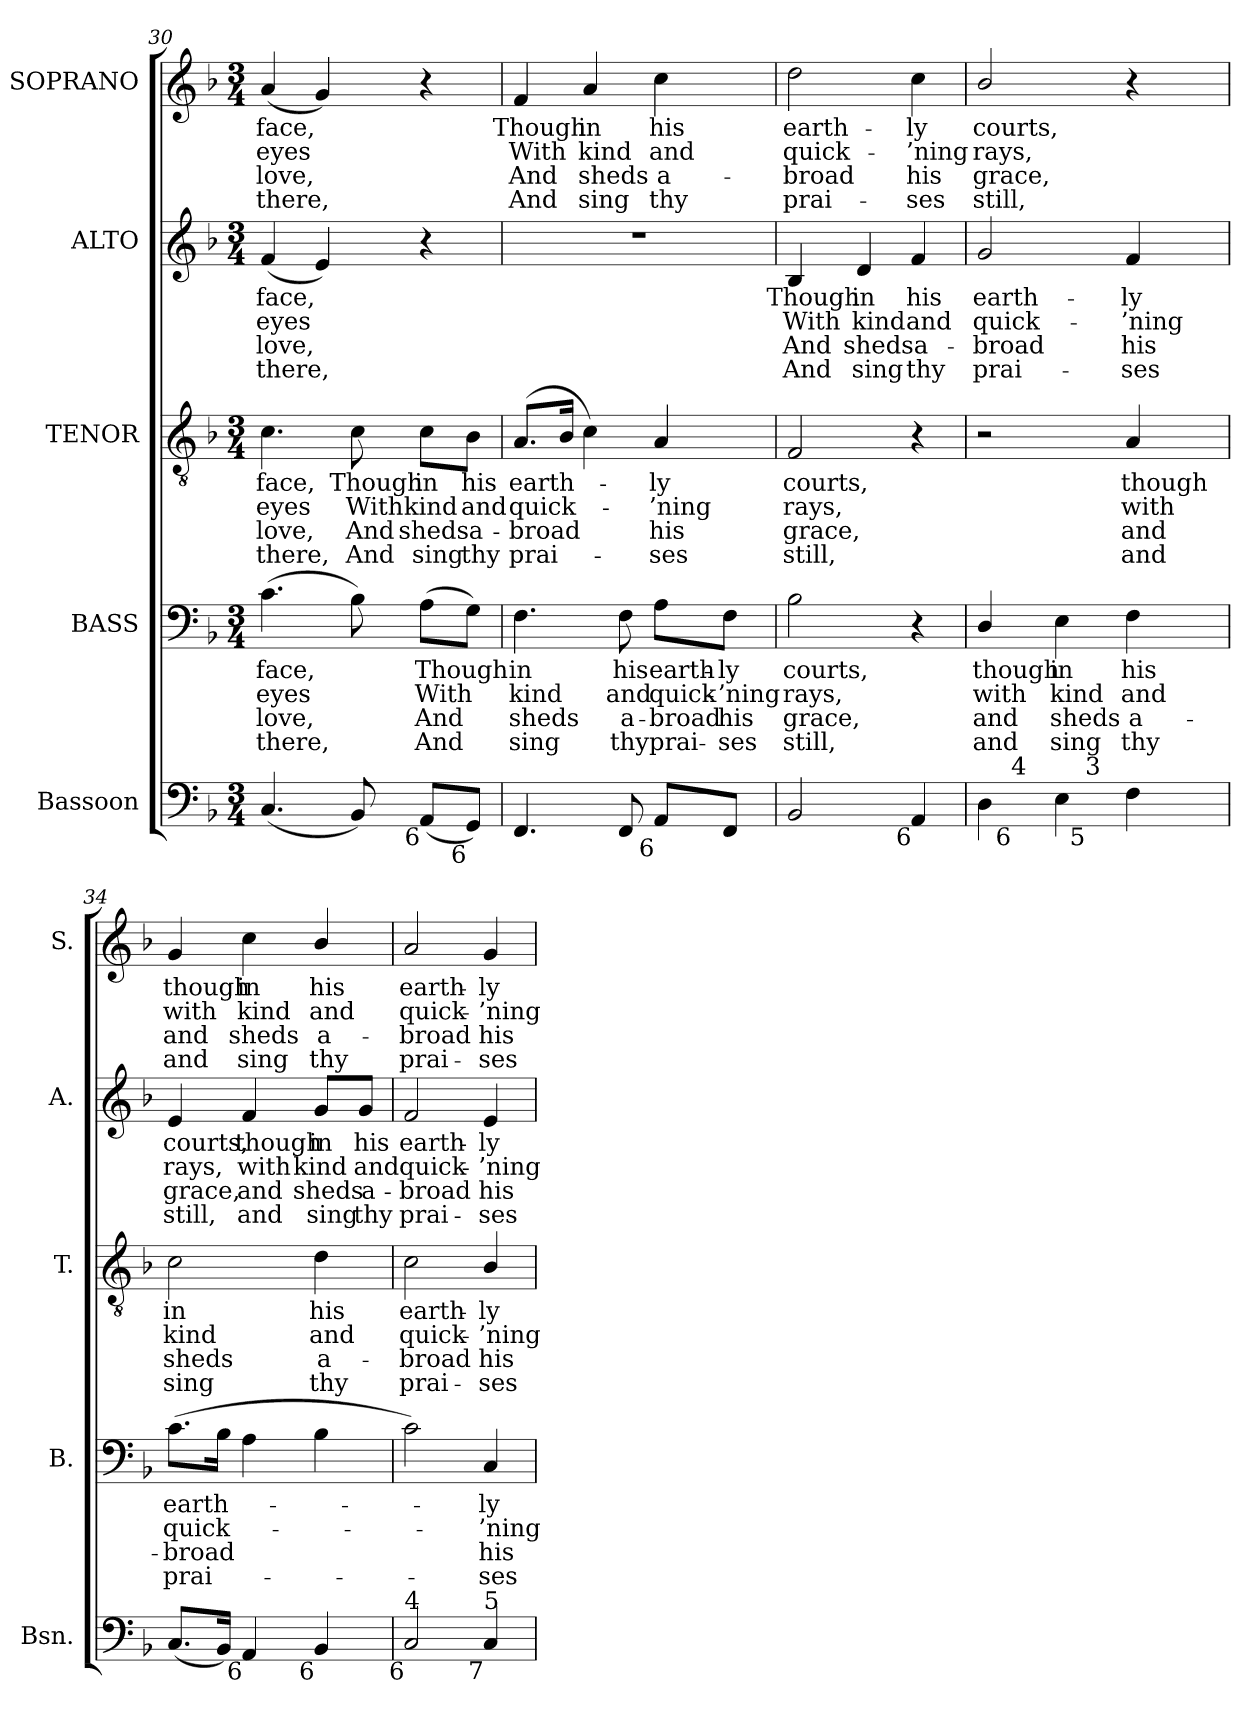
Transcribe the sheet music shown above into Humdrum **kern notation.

**kern	**kern	**text	**text	**text	**text	**kern	**text	**text	**text	**text	**kern	**text	**text	**text	**text	**kern	**text	**text	**text	**text
*part5	*part4	*part4	*part4	*part4	*part4	*part3	*part3	*part3	*part3	*part3	*part2	*part2	*part2	*part2	*part2	*part1	*part1	*part1	*part1	*part1
*staff5	*staff4	*staff4	*staff4	*staff4	*staff4	*staff3	*staff3	*staff3	*staff3	*staff3	*staff2	*staff2	*staff2	*staff2	*staff2	*staff1	*staff1	*staff1	*staff1	*staff1
*I"Bassoon	*I"BASS	*	*	*	*	*I"TENOR	*	*	*	*	*I"ALTO	*	*	*	*	*I"SOPRANO	*	*	*	*
*I'Bsn.	*I'B.	*	*	*	*	*I'T.	*	*	*	*	*I'A.	*	*	*	*	*I'S.	*	*	*	*
*clefF4	*clefF4	*	*	*	*	*clefGv2	*	*	*	*	*clefG2	*	*	*	*	*clefG2	*	*	*	*
*	*	*	*	*	*	*ITrd7c12	*	*	*	*	*	*	*	*	*	*	*	*	*	*
*k[b-]	*k[b-]	*	*	*	*	*k[b-]	*	*	*	*	*k[b-]	*	*	*	*	*k[b-]	*	*	*	*
*F:	*F:	*	*	*	*	*F:	*	*	*	*	*F:	*	*	*	*	*F:	*	*	*	*
*M3/4	*M3/4	*	*	*	*	*M3/4	*	*	*	*	*M3/4	*	*	*	*	*M3/4	*	*	*	*
=30	=30	=30	=30	=30	=30	=30	=30	=30	=30	=30	=30	=30	=30	=30	=30	=30	=30	=30	=30	=30
!	!	!LO:LY:b:color=#000000	!LO:LY:b:color=#000000	!LO:LY:b:color=#000000	!LO:LY:b:color=#000000	!	!	!	!	!	!	!	!	!	!	!	!	!	!	!
!	!	!	!	!	!	!	!LO:LY:b:color=#000000	!LO:LY:b:color=#000000	!LO:LY:b:color=#000000	!LO:LY:b:color=#000000	!	!	!	!	!	!	!	!	!	!
!	!	!	!	!	!	!	!	!	!	!	!	!LO:LY:b:color=#000000	!LO:LY:b:color=#000000	!LO:LY:b:color=#000000	!LO:LY:b:color=#000000	!	!	!	!	!
!	!	!	!	!	!	!	!	!	!	!	!	!	!	!	!	!	!LO:LY:b:color=#000000	!LO:LY:b:color=#000000	!LO:LY:b:color=#000000	!LO:LY:b:color=#000000
(4.Ci/	(4.ci\	face,	eyes	love,	there,	4.Ci\	face,	eyes	love,	there,	(4fi/	face,	eyes	love,	there,	(4ai/	face,	eyes	love,	there,
.	.	.	.	.	.	.	.	.	.	.	4ei/)	.	.	.	.	4gi/)	.	.	.	.
!	!	!	!	!	!	!	!LO:LY:b:color=#000000	!LO:LY:b:color=#000000	!LO:LY:b:color=#000000	!LO:LY:b:color=#000000	!	!	!	!	!	!	!	!	!	!
8BB-i/)	8B-i\)	.	.	.	.	8Ci\	Though	With	And	And	.	.	.	.	.	.	.	.	.	.
!	!	!LO:LY:b:color=#000000	!LO:LY:b:color=#000000	!LO:LY:b:color=#000000	!LO:LY:b:color=#000000	!	!	!	!	!	!	!	!	!	!	!	!	!	!	!
!LO:TX:b:rj:t=6	!	!	!	!	!	!	!	!	!	!	!	!	!	!	!	!	!	!	!	!
!	!	!	!	!	!	!	!LO:LY:b:color=#000000	!LO:LY:b:color=#000000	!LO:LY:b:color=#000000	!LO:LY:b:color=#000000	!	!	!	!	!	!	!	!	!	!
(8AAi/L	(8Ai\L	Though	With	And	And	8Ci\L	in	kind	sheds	sing	4r	.	.	.	.	4r	.	.	.	.
!LO:TX:b:rj:t=6	!	!	!	!	!	!	!	!	!	!	!	!	!	!	!	!	!	!	!	!
!	!	!	!	!	!	!	!LO:LY:b:color=#000000	!LO:LY:b:color=#000000	!LO:LY:b:color=#000000	!LO:LY:b:color=#000000	!	!	!	!	!	!	!	!	!	!
8GGi/J)	8Gi\J)	.	.	.	.	8BB-i\J	his	and	a-	-thy	.	.	.	.	.	.	.	.	.	.
=31	=31	=31	=31	=31	=31	=31	=31	=31	=31	=31	=31	=31	=31	=31	=31	=31	=31	=31	=31	=31
!	!	!LO:LY:b:color=#000000	!LO:LY:b:color=#000000	!LO:LY:b:color=#000000	!LO:LY:b:color=#000000	!	!	!	!	!	!	!	!	!	!	!	!	!	!	!
!	!	!	!	!	!	!	!LO:LY:b:color=#000000	!LO:LY:b:color=#000000	!LO:LY:b:color=#000000	!LO:LY:b:color=#000000	!LO:N:vis=1	!	!	!	!	!	!	!	!	!
!	!	!	!	!	!	!	!	!	!	!	!	!	!	!	!	!	!LO:LY:b:color=#000000	!LO:LY:b:color=#000000	!LO:LY:b:color=#000000	!LO:LY:b:color=#000000
4.FFi/	4.Fi\	in	kind	sheds	sing	(8.AAi/L	earth-	quick-	broad	prai-	2.r	.	.	.	.	4fi/	Though	With	And	And
.	.	.	.	.	.	16BB-i/Jk	.	.	.	.	.	.	.	.	.	.	.	.	.	.
!	!	!	!	!	!	!	!	!	!	!	!	!	!	!	!	!	!LO:LY:b:color=#000000	!LO:LY:b:color=#000000	!LO:LY:b:color=#000000	!LO:LY:b:color=#000000
.	.	.	.	.	.	4Ci\)	.	.	.	.	.	.	.	.	.	4ai/	in	kind	sheds	sing
!	!	!LO:LY:b:color=#000000	!LO:LY:b:color=#000000	!LO:LY:b:color=#000000	!LO:LY:b:color=#000000	!	!	!	!	!	!	!	!	!	!	!	!	!	!	!
8FFi/	8Fi\	his	and	a-	-thy	.	.	.	.	.	.	.	.	.	.	.	.	.	.	.
!	!	!LO:LY:b:color=#000000	!LO:LY:b:color=#000000	!LO:LY:b:color=#000000	!LO:LY:b:color=#000000	!	!	!	!	!	!	!	!	!	!	!	!	!	!	!
!	!	!	!	!	!	!	!LO:LY:b:color=#000000	!LO:LY:b:color=#000000	!LO:LY:b:color=#000000	!LO:LY:b:color=#000000	!	!	!	!	!	!	!	!	!	!
!LO:TX:b:rj:t=6	!	!	!	!	!	!	!	!	!	!	!	!	!	!	!	!	!	!	!	!
!	!	!	!	!	!	!	!	!	!	!	!	!	!	!	!	!	!LO:LY:b:color=#000000	!LO:LY:b:color=#000000	!LO:LY:b:color=#000000	!LO:LY:b:color=#000000
8AAi/L	8Ai\L	earth-	quick-	broad	prai-	4AAi/	-ly	-’ning	-his	ses	.	.	.	.	.	4cci\	his	and	a-	-thy
!	!	!LO:LY:b:color=#000000	!LO:LY:b:color=#000000	!LO:LY:b:color=#000000	!LO:LY:b:color=#000000	!	!	!	!	!	!	!	!	!	!	!	!	!	!	!
8FFi/J	8Fi\J	-ly	-’ning	-his	ses	.	.	.	.	.	.	.	.	.	.	.	.	.	.	.
=32	=32	=32	=32	=32	=32	=32	=32	=32	=32	=32	=32	=32	=32	=32	=32	=32	=32	=32	=32	=32
!	!	!LO:LY:b:color=#000000	!LO:LY:b:color=#000000	!LO:LY:b:color=#000000	!LO:LY:b:color=#000000	!	!	!	!	!	!	!	!	!	!	!	!	!	!	!
!	!	!	!	!	!	!	!LO:LY:b:color=#000000	!LO:LY:b:color=#000000	!LO:LY:b:color=#000000	!LO:LY:b:color=#000000	!	!	!	!	!	!	!	!	!	!
!	!	!	!	!	!	!	!	!	!	!	!	!LO:LY:b:color=#000000	!LO:LY:b:color=#000000	!LO:LY:b:color=#000000	!LO:LY:b:color=#000000	!	!	!	!	!
!	!	!	!	!	!	!	!	!	!	!	!	!	!	!	!	!	!LO:LY:b:color=#000000	!LO:LY:b:color=#000000	!LO:LY:b:color=#000000	!LO:LY:b:color=#000000
2BB-i/	2B-i\	courts,	rays,	grace,	still,	2FFi/	courts,	rays,	grace,	still,	4B-i/	Though	With	And	And	2ddi\	earth-	quick-	broad	prai-
!	!	!	!	!	!	!	!	!	!	!	!	!LO:LY:b:color=#000000	!LO:LY:b:color=#000000	!LO:LY:b:color=#000000	!LO:LY:b:color=#000000	!	!	!	!	!
.	.	.	.	.	.	.	.	.	.	.	4di/	in	kind	sheds	sing	.	.	.	.	.
!	!	!	!	!	!	!	!	!	!	!	!	!LO:LY:b:color=#000000	!LO:LY:b:color=#000000	!LO:LY:b:color=#000000	!LO:LY:b:color=#000000	!	!	!	!	!
!LO:TX:b:rj:t=6	!	!	!	!	!	!	!	!	!	!	!	!	!	!	!	!	!	!	!	!
!	!	!	!	!	!	!	!	!	!	!	!	!	!	!	!	!	!LO:LY:b:color=#000000	!LO:LY:b:color=#000000	!LO:LY:b:color=#000000	!LO:LY:b:color=#000000
4AAi/	4r	.	.	.	.	4r	.	.	.	.	4fi/	his	and	a-	-thy	4cci\	-ly	-’ning	-his	ses
!!LO:LB:g=z
=33	=33	=33	=33	=33	=33	=33	=33	=33	=33	=33	=33	=33	=33	=33	=33	=33	=33	=33	=33	=33
!	!	!LO:LY:b:color=#000000	!LO:LY:b:color=#000000	!LO:LY:b:color=#000000	!LO:LY:b:color=#000000	!	!	!	!	!	!	!	!	!	!	!	!	!	!	!
!	!	!	!	!	!	!	!	!	!	!	!	!LO:LY:b:color=#000000	!LO:LY:b:color=#000000	!LO:LY:b:color=#000000	!LO:LY:b:color=#000000	!	!	!	!	!
!	!	!	!	!	!	!	!	!	!	!	!	!	!	!	!	!	!LO:LY:b:color=#000000	!LO:LY:b:color=#000000	!LO:LY:b:color=#000000	!LO:LY:b:color=#000000
*^	*	*	*	*	*	*	*	*	*	*	*	*	*	*	*	*	*	*	*	*
*	*^	*	*	*	*	*	*	*	*	*	*	*	*	*	*	*	*	*	*	*	*
4Di\	16ryy	4ryy	4Di/	though	with	and	and	2r	.	.	.	.	2gi/	earth-	quick-	broad	prai-	2b-i/	courts,	rays,	grace,	still,
.	128..ryy	.	.	.	.	.	.	.	.	.	.	.	.	.	.	.	.	.	.	.	.	.
!	!LO:TX:b:rj:t=6	!	!	!	!	!	!	!	!	!	!	!	!	!	!	!	!	!	!	!	!	!
!	!LO:TX:t=4	!	!	!	!	!	!	!	!	!	!	!	!	!	!	!	!	!	!	!	!	!
.	2ryy	.	.	.	.	.	.	.	.	.	.	.	.	.	.	.	.	.	.	.	.	.
!	!	!	!	!LO:LY:b:color=#000000	!LO:LY:b:color=#000000	!LO:LY:b:color=#000000	!LO:LY:b:color=#000000	!	!	!	!	!	!	!	!	!	!	!	!	!	!	!
4Ei\	.	16.ryy	4Ei\	in	kind	sheds	sing	.	.	.	.	.	.	.	.	.	.	.	.	.	.	.
!	!	!LO:TX:b:rj:t=5	!	!	!	!	!	!	!	!	!	!	!	!	!	!	!	!	!	!	!	!
!	!	!LO:TX:t=3	!	!	!	!	!	!	!	!	!	!	!	!	!	!	!	!	!	!	!	!
.	.	4ryy	.	.	.	.	.	.	.	.	.	.	.	.	.	.	.	.	.	.	.	.
!	!	!	!	!LO:LY:b:color=#000000	!LO:LY:b:color=#000000	!LO:LY:b:color=#000000	!LO:LY:b:color=#000000	!	!	!	!	!	!	!	!	!	!	!	!	!	!	!
!	!	!	!	!	!	!	!	!	!LO:LY:b:color=#000000	!LO:LY:b:color=#000000	!LO:LY:b:color=#000000	!LO:LY:b:color=#000000	!	!	!	!	!	!	!	!	!	!
!	!	!	!	!	!	!	!	!	!	!	!	!	!	!LO:LY:b:color=#000000	!LO:LY:b:color=#000000	!LO:LY:b:color=#000000	!LO:LY:b:color=#000000	!	!	!	!	!
4Fi\	.	.	4Fi\	his	and	a-	-thy	4AAi/	though	with	and	and	4fi/	-ly	-’ning	-his	ses	4r	.	.	.	.
.	8ryy	.	.	.	.	.	.	.	.	.	.	.	.	.	.	.	.	.	.	.	.	.
.	.	8ryy	.	.	.	.	.	.	.	.	.	.	.	.	.	.	.	.	.	.	.	.
.	32ryy	.	.	.	.	.	.	.	.	.	.	.	.	.	.	.	.	.	.	.	.	.
.	.	32ryy	.	.	.	.	.	.	.	.	.	.	.	.	.	.	.	.	.	.	.	.
.	64ryy	.	.	.	.	.	.	.	.	.	.	.	.	.	.	.	.	.	.	.	.	.
.	512ryy	.	.	.	.	.	.	.	.	.	.	.	.	.	.	.	.	.	.	.	.	.
*v	*v	*v	*	*	*	*	*	*	*	*	*	*	*	*	*	*	*	*	*	*	*	*
=34	=34	=34	=34	=34	=34	=34	=34	=34	=34	=34	=34	=34	=34	=34	=34	=34	=34	=34	=34	=34
*^	*	*	*	*	*	*	*	*	*	*	*	*	*	*	*	*	*	*	*	*
*	*^	*	*	*	*	*	*	*	*	*	*	*	*	*	*	*	*	*	*	*	*
!	!	!	!	!LO:LY:b:color=#000000	!LO:LY:b:color=#000000	!LO:LY:b:color=#000000	!LO:LY:b:color=#000000	!	!	!	!	!	!	!	!	!	!	!	!	!	!	!
*v	*v	*v	*	*	*	*	*	*	*	*	*	*	*	*	*	*	*	*	*	*	*	*
*^	*	*	*	*	*	*	*	*	*	*	*	*	*	*	*	*	*	*	*	*
*	*^	*	*	*	*	*	*	*	*	*	*	*	*	*	*	*	*	*	*	*	*
!	!	!	!	!	!	!	!	!	!LO:LY:b:color=#000000	!LO:LY:b:color=#000000	!LO:LY:b:color=#000000	!LO:LY:b:color=#000000	!	!	!	!	!	!	!	!	!	!
*v	*v	*v	*	*	*	*	*	*	*	*	*	*	*	*	*	*	*	*	*	*	*	*
*^	*	*	*	*	*	*	*	*	*	*	*	*	*	*	*	*	*	*	*	*
*	*^	*	*	*	*	*	*	*	*	*	*	*	*	*	*	*	*	*	*	*	*
!	!	!	!	!	!	!	!	!	!	!	!	!	!	!LO:LY:b:color=#000000	!LO:LY:b:color=#000000	!LO:LY:b:color=#000000	!LO:LY:b:color=#000000	!	!	!	!	!
*v	*v	*v	*	*	*	*	*	*	*	*	*	*	*	*	*	*	*	*	*	*	*	*
*^	*	*	*	*	*	*	*	*	*	*	*	*	*	*	*	*	*	*	*	*
*	*^	*	*	*	*	*	*	*	*	*	*	*	*	*	*	*	*	*	*	*	*
!	!	!	!	!	!	!	!	!	!	!	!	!	!	!	!	!	!	!	!LO:LY:b:color=#000000	!LO:LY:b:color=#000000	!LO:LY:b:color=#000000	!LO:LY:b:color=#000000
*v	*v	*v	*	*	*	*	*	*	*	*	*	*	*	*	*	*	*	*	*	*	*	*
(8.Ci/L	(8.ci\L	earth-	quick-	broad	prai-	2Ci\	in	kind	sheds	sing	4ei/	courts,	rays,	grace,	still,	4gi/	though	with	and	and
16BB-i/Jk)	16B-i\Jk	.	.	.	.	.	.	.	.	.	.	.	.	.	.	.	.	.	.	.
!	!	!	!	!	!	!	!	!	!	!	!	!LO:LY:b:color=#000000	!LO:LY:b:color=#000000	!LO:LY:b:color=#000000	!LO:LY:b:color=#000000	!	!	!	!	!
!LO:TX:b:rj:t=6	!	!	!	!	!	!	!	!	!	!	!	!	!	!	!	!	!	!	!	!
!	!	!	!	!	!	!	!	!	!	!	!	!	!	!	!	!	!LO:LY:b:color=#000000	!LO:LY:b:color=#000000	!LO:LY:b:color=#000000	!LO:LY:b:color=#000000
4AAi/	4Ai\	.	.	.	.	.	.	.	.	.	4fi/	though	with	and	and	4cci\	in	kind	sheds	sing
!	!	!	!	!	!	!	!LO:LY:b:color=#000000	!LO:LY:b:color=#000000	!LO:LY:b:color=#000000	!LO:LY:b:color=#000000	!	!	!	!	!	!	!	!	!	!
!	!	!	!	!	!	!	!	!	!	!	!	!LO:LY:b:color=#000000	!LO:LY:b:color=#000000	!LO:LY:b:color=#000000	!LO:LY:b:color=#000000	!	!	!	!	!
!LO:TX:b:rj:t=6	!	!	!	!	!	!	!	!	!	!	!	!	!	!	!	!	!	!	!	!
!	!	!	!	!	!	!	!	!	!	!	!	!	!	!	!	!	!LO:LY:b:color=#000000	!LO:LY:b:color=#000000	!LO:LY:b:color=#000000	!LO:LY:b:color=#000000
4BB-i/	4B-i\	.	.	.	.	4Di\	his	and	a-	-thy	8gi/L	in	kind	sheds	sing	4b-i/	his	and	a-	-thy
!	!	!	!	!	!	!	!	!	!	!	!	!LO:LY:b:color=#000000	!LO:LY:b:color=#000000	!LO:LY:b:color=#000000	!LO:LY:b:color=#000000	!	!	!	!	!
.	.	.	.	.	.	.	.	.	.	.	8gi/J	his	and	a-	-thy	.	.	.	.	.
=35	=35	=35	=35	=35	=35	=35	=35	=35	=35	=35	=35	=35	=35	=35	=35	=35	=35	=35	=35	=35
!	!	!	!	!	!	!	!LO:LY:b:color=#000000	!LO:LY:b:color=#000000	!LO:LY:b:color=#000000	!LO:LY:b:color=#000000	!	!	!	!	!	!	!	!	!	!
!	!	!	!	!	!	!	!	!	!	!	!	!LO:LY:b:color=#000000	!LO:LY:b:color=#000000	!LO:LY:b:color=#000000	!LO:LY:b:color=#000000	!	!	!	!	!
!LO:TX:b:rj:t=6	!	!	!	!	!	!	!	!	!	!	!	!	!	!	!	!	!	!	!	!
!LO:TX:t=4	!	!	!	!	!	!	!	!	!	!	!	!	!	!	!	!	!	!	!	!
!	!	!	!	!	!	!	!	!	!	!	!	!	!	!	!	!	!LO:LY:b:color=#000000	!LO:LY:b:color=#000000	!LO:LY:b:color=#000000	!LO:LY:b:color=#000000
2Ci/	2ci\)	.	.	.	.	2Ci\	earth-	quick-	broad	prai-	2fi/	earth-	quick-	broad	prai-	2ai/	earth-	quick-	broad	prai-
!	!	!LO:LY:b:color=#000000	!LO:LY:b:color=#000000	!LO:LY:b:color=#000000	!LO:LY:b:color=#000000	!	!	!	!	!	!	!	!	!	!	!	!	!	!	!
!	!	!	!	!	!	!	!LO:LY:b:color=#000000	!LO:LY:b:color=#000000	!LO:LY:b:color=#000000	!LO:LY:b:color=#000000	!	!	!	!	!	!	!	!	!	!
!	!	!	!	!	!	!	!	!	!	!	!	!LO:LY:b:color=#000000	!LO:LY:b:color=#000000	!LO:LY:b:color=#000000	!LO:LY:b:color=#000000	!	!	!	!	!
!LO:TX:b:rj:t=7	!	!	!	!	!	!	!	!	!	!	!	!	!	!	!	!	!	!	!	!
!LO:TX:t=5	!	!	!	!	!	!	!	!	!	!	!	!	!	!	!	!	!	!	!	!
!	!	!	!	!	!	!	!	!	!	!	!	!	!	!	!	!	!LO:LY:b:color=#000000	!LO:LY:b:color=#000000	!LO:LY:b:color=#000000	!LO:LY:b:color=#000000
4Ci/	4Ci/	-ly	-’ning	-his	ses	4BB-i/	-ly	-’ning	-his	ses	4ei/	-ly	-’ning	-his	ses	4gi/	-ly	-’ning	-his	ses
=	=	=	=	=	=	=	=	=	=	=	=	=	=	=	=	=	=	=	=	=
*-	*-	*-	*-	*-	*-	*-	*-	*-	*-	*-	*-	*-	*-	*-	*-	*-	*-	*-	*-	*-
